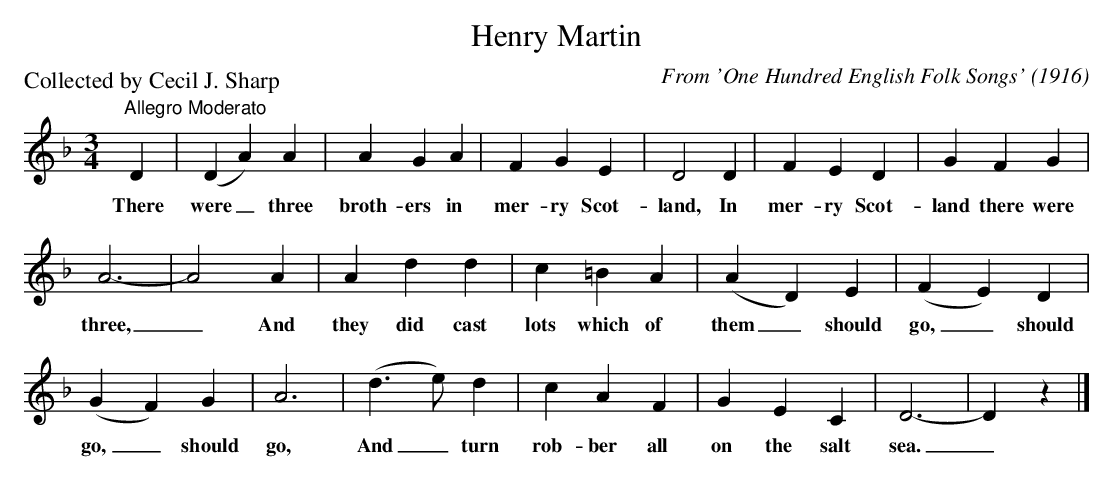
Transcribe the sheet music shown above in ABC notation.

X:1
T:Henry Martin
C:From 'One Hundred English Folk Songs' (1916)
P:Collected by Cecil J. Sharp
L:1/4
M:3/4
K:Dm
"^Allegro Moderato" D | (D A) A | A G A | F G E | D2 D | F E D | G F G |$ A3- | A2 A | A d d |
w: There|were _ three|broth- ers in|mer- ry Scot-|land, In|mer- ry Scot-|land there were|three,|_ And|they did cast|
c =B A | (A D) E | (F E) D |$ (G F) G | A3 | (d3/2 e/) d | c A F | G E C | D3- | D z |]
w: lots which of|them _ should|go, _ should|go, _ should|go,|And _ turn|rob- ber all|on the salt|sea.|_|
